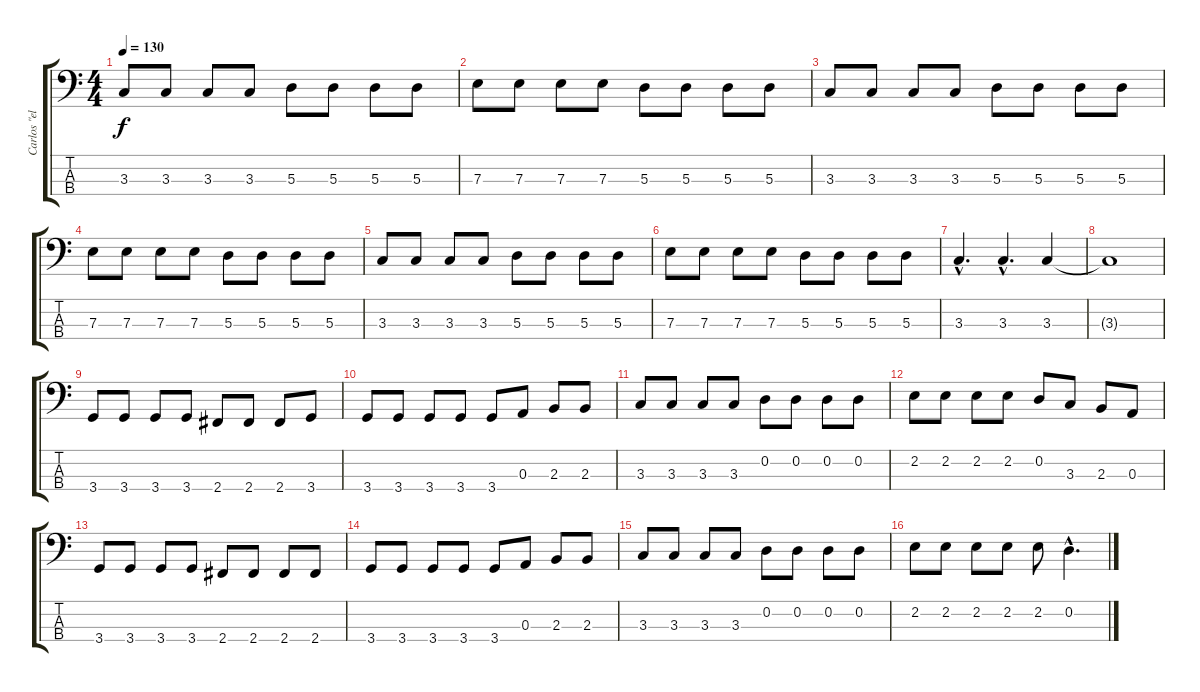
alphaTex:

\track ("Carlos \"el sucio\" (bajo)" "Carlos \"el") {instrument distortionguitar}
\staff {score tabs}
\tuning (G2 D2 A1 E1) {hide}
\ts (4 4)
\tempo 130
\clef f4
\ks c
3.3.8{dy f} 3.3.8 3.3.8 3.3.8 5.3.8 5.3.8 5.3.8 5.3.8 |
7.3.8 7.3.8 7.3.8 7.3.8 5.3.8 5.3.8 5.3.8 5.3.8 |
3.3.8 3.3.8 3.3.8 3.3.8 5.3.8 5.3.8 5.3.8 5.3.8 |
7.3.8 7.3.8 7.3.8 7.3.8 5.3.8 5.3.8 5.3.8 5.3.8 |
3.3.8 3.3.8 3.3.8 3.3.8 5.3.8 5.3.8 5.3.8 5.3.8 |
7.3.8 7.3.8 7.3.8 7.3.8 5.3.8 5.3.8 5.3.8 5.3.8 |
3.3{hac}.4{d} 3.3{hac}.4{d} 3.3.4 |
3.3{t}.1 |
3.4.8 3.4.8 3.4.8 3.4.8 2.4.8 2.4.8 2.4.8 3.4.8 |
3.4.8 3.4.8 3.4.8 3.4.8 3.4.8 0.3.8 2.3.8 2.3.8 |
3.3.8 3.3.8 3.3.8 3.3.8 0.2.8 0.2.8 0.2.8 0.2.8 |
2.2.8 2.2.8 2.2.8 2.2.8 0.2.8 3.3.8 2.3.8 0.3.8 |
3.4.8 3.4.8 3.4.8 3.4.8 2.4.8 2.4.8 2.4.8 2.4.8 |
3.4.8 3.4.8 3.4.8 3.4.8 3.4.8 0.3.8 2.3.8 2.3.8 |
3.3.8 3.3.8 3.3.8 3.3.8 0.2.8 0.2.8 0.2.8 0.2.8 |
2.2.8 2.2.8 2.2.8 2.2.8 2.2.8 0.2{hac}.4{d}
